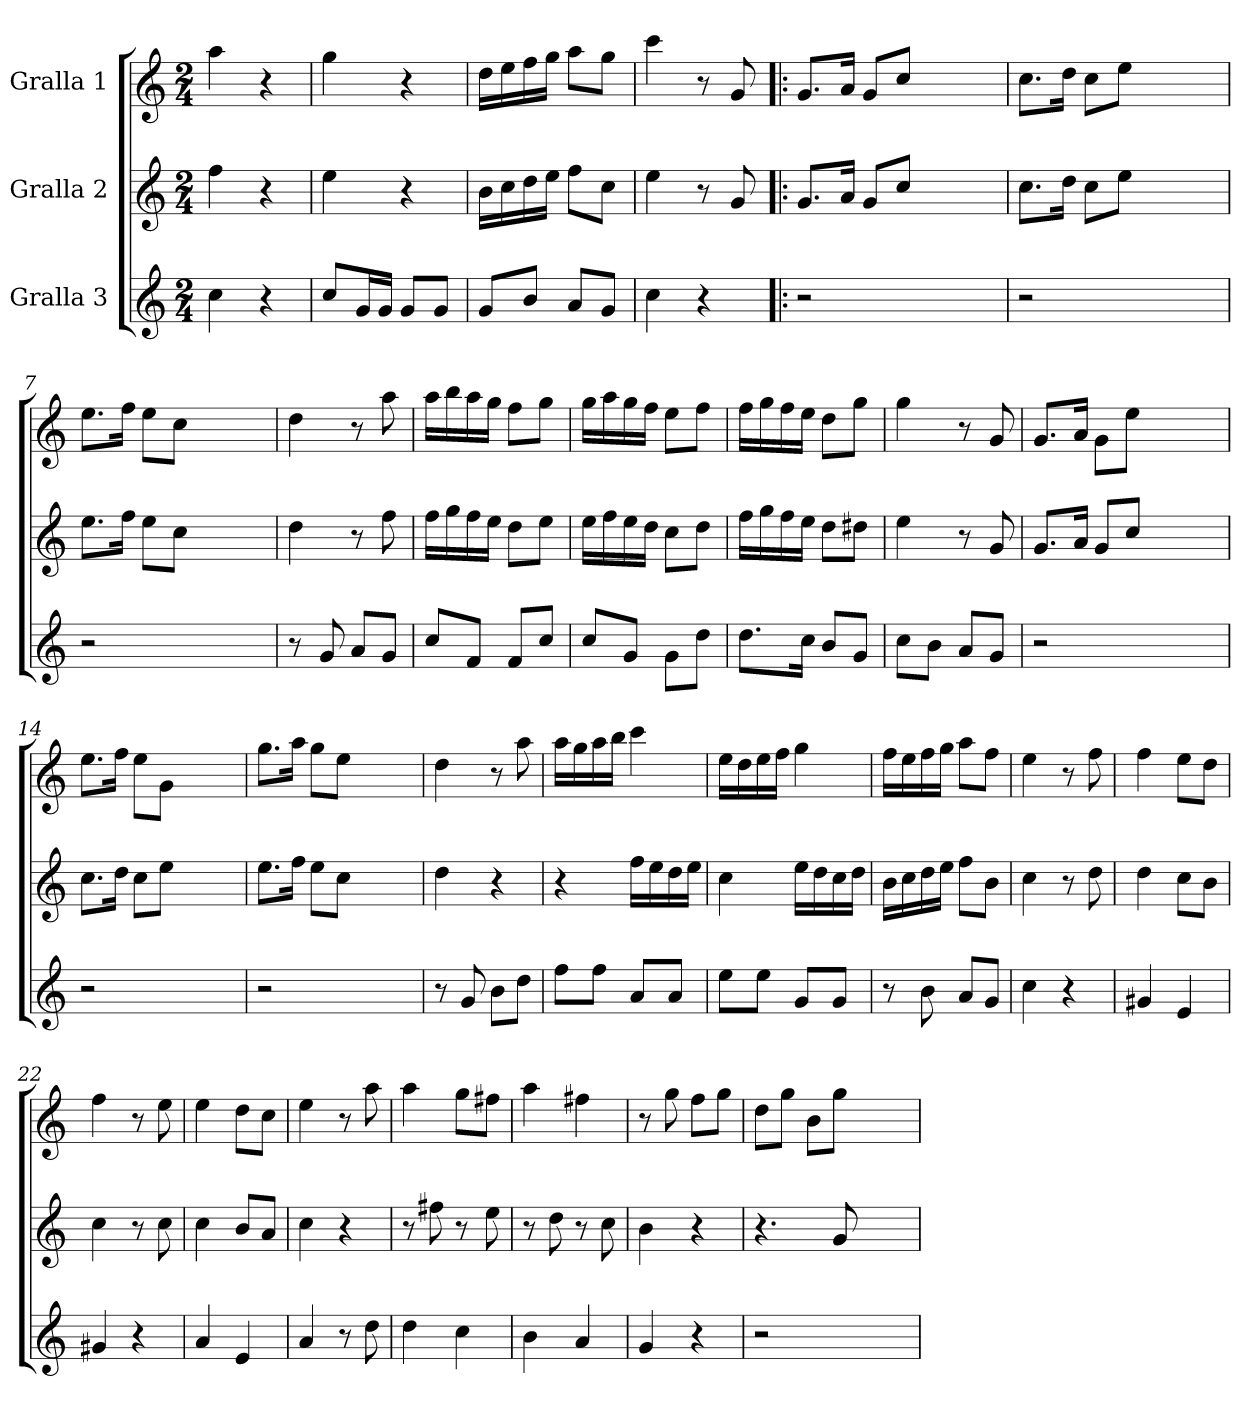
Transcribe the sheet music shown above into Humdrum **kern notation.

**kern	**kern	**kern
*part3	*part2	*part1
*staff3	*staff2	*staff1
*I"Gralla 3	*I"Gralla 2	*I"Gralla 1
*clefG2	*clefG2	*clefG2
*k[]	*k[]	*k[]
*M2/4	*M2/4	*M2/4
=1	=1	=1
4cc\	4ff\	4aa\
4r	4r	4r
=2	=2	=2
8cc/L	4ee\	4gg\
16g/L	.	.
16g/JJ	.	.
8g/L	4r	4r
8g/J	.	.
=3	=3	=3
8g/L	16b\LL	16dd\LL
.	16cc\	16ee\
8b/J	16dd\	16ff\
.	16ee\JJ	16gg\JJ
8a/L	8ff\L	8aa\L
8g/J	8cc\J	8gg\J
=4	=4	=4
4cc\	4ee\	4ccc\
4r	8r	8r
.	8g/	8g/
=5!|:	=5!|:	=5!|:
2r	8.g/L	8.g/L
.	16a/Jk	16a/Jk
.	8g/L	8g/L
.	8cc/J	8cc/J
2ryy	2ryy	2ryy
=6	=6	=6
2r	8.cc\L	8.cc\L
.	16dd\Jk	16dd\Jk
.	8cc\L	8cc\L
.	8ee\J	8ee\J
2ryy	2ryy	2ryy
=7	=7	=7
2r	8.ee\L	8.ee\L
.	16ff\Jk	16ff\Jk
.	8ee\L	8ee\L
.	8cc\J	8cc\J
2ryy	2ryy	2ryy
!!LO:LB:g=z
=8	=8	=8
8r	4dd\	4dd\
8g/	.	.
8a/L	8r	8r
8g/J	8ff\	8aa\
=9	=9	=9
8cc/L	16ff\LL	16aa\LL
.	16gg\	16bb\
8f/J	16ff\	16aa\
.	16ee\JJ	16gg\JJ
8f/L	8dd\L	8ff\L
8cc/J	8ee\J	8gg\J
=10	=10	=10
8cc/L	16ee\LL	16gg\LL
.	16ff\	16aa\
8g/J	16ee\	16gg\
.	16dd\JJ	16ff\JJ
8g\L	8cc\L	8ee\L
8dd\J	8dd\J	8ff\J
=11	=11	=11
8.dd\L	16ff\LL	16ff\LL
.	16gg\	16gg\
.	16ff\	16ff\
16cc\Jk	16ee\JJ	16ee\JJ
8b/L	8dd\L	8dd\L
8g/J	8dd#X\J	8gg\J
=12	=12	=12
8cc\L	4ee\	4gg\
8b\J	.	.
8a/L	8r	8r
8g/J	8g/	8g/
=13	=13	=13
2r	8.g/L	8.g/L
.	16a/Jk	16a/Jk
.	8g/L	8g\L
.	8cc/J	8ee\J
2ryy	2ryy	2ryy
=14	=14	=14
2r	8.cc\L	8.ee\L
.	16dd\Jk	16ff\Jk
.	8cc\L	8ee\L
.	8ee\J	8g\J
2ryy	2ryy	2ryy
!!LO:LB:g=z
=15	=15	=15
2r	8.ee\L	8.gg\L
.	16ff\Jk	16aa\Jk
.	8ee\L	8gg\L
.	8cc\J	8ee\J
2ryy	2ryy	2ryy
=16	=16	=16
8r	4dd\	4dd\
8g/	.	.
8b\L	4r	8r
8dd\J	.	8aa\
=17	=17	=17
8ff\L	4r	16aa\LL
.	.	16gg\
8ff\J	.	16aa\
.	.	16bb\JJ
8a/L	16ff\LL	4ccc\
.	16ee\	.
8a/J	16dd\	.
.	16ee\JJ	.
=18	=18	=18
8ee\L	4cc\	16ee\LL
.	.	16dd\
8ee\J	.	16ee\
.	.	16ff\JJ
8g/L	16ee\LL	4gg\
.	16dd\	.
8g/J	16cc\	.
.	16dd\JJ	.
=19	=19	=19
8r	16b\LL	16ff\LL
.	16cc\	16ee\
8b\	16dd\	16ff\
.	16ee\JJ	16gg\JJ
8a/L	8ff\L	8aa\L
8g/J	8b\J	8ff\J
=20	=20	=20
4cc\	4cc\	4ee\
4r	8r	8r
.	8dd\	8ff\
=21	=21	=21
4g#X/	4dd\	4ff\
4e/	8cc\L	8ee\L
.	8b\J	8dd\J
=22	=22	=22
4g#X/	4cc\	4ff\
4r	8r	8r
.	8cc\	8ee\
!!LO:LB:g=z
=23	=23	=23
4a/	4cc\	4ee\
4e/	8b/L	8dd\L
.	8a/J	8cc\J
=24	=24	=24
4a/	4cc\	4ee\
8r	4r	8r
8dd\	.	8aa\
=25	=25	=25
4dd\	8r	4aa\
.	8ff#X\	.
4cc\	8r	8gg\L
.	8ee\	8ff#X\J
=26	=26	=26
4b\	8r	4aa\
.	8dd\	.
4a/	8r	4ff#X\
.	8cc\	.
=27	=27	=27
4g/	4b\	8r
.	.	8gg\
4r	4r	8ff\L
.	.	8gg\J
=28	=28	=28
2r	4.r	8dd\L
.	.	8gg\J
.	.	8b\L
.	8g/	8gg\J
2ryy	2ryy	2ryy
=	=	=
*-	*-	*-
